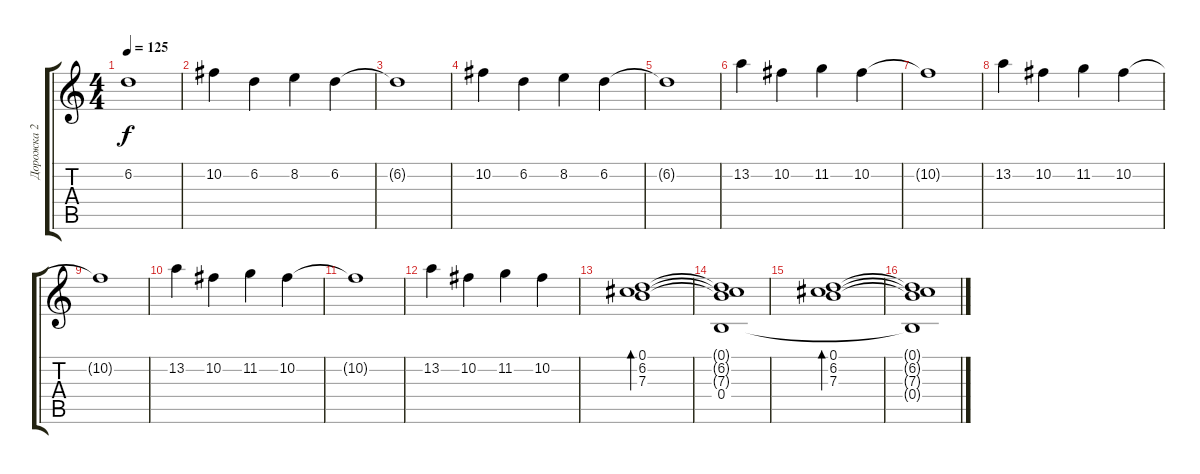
\track ("Дорожка 2" "Дорожка 2") {instrument electricguitarjazz}
\staff {score tabs}
\tuning (Db4 Ab3 E3 B2 Gb2 B1) {hide}
\ts (4 4)
\tempo 125
\clef g2
\ks c
6.2{t}.1{dy f} |
10.2.4 6.2.4 8.2.4 6.2.4 |
6.2{t}.1 |
10.2.4 6.2.4 8.2.4 6.2.4 |
6.2{t}.1 |
13.2.4 10.2.4 11.2.4 10.2.4 |
10.2{t}.1 |
13.2.4 10.2.4 11.2.4 10.2.4 |
10.2{t}.1 |
13.2.4 10.2.4 11.2.4 10.2.4 |
10.2{t}.1 |
13.2.4 10.2.4 11.2.4 10.2.4 |
(0.1 6.2 7.3).1{bd 480} |
(0.1{t} 6.2{t} 7.3{t} 0.4).1 |
(0.1 6.2 7.3).1{bd 480} |
(0.1{t} 6.2{t} 7.3{t} 0.4{t}).1
